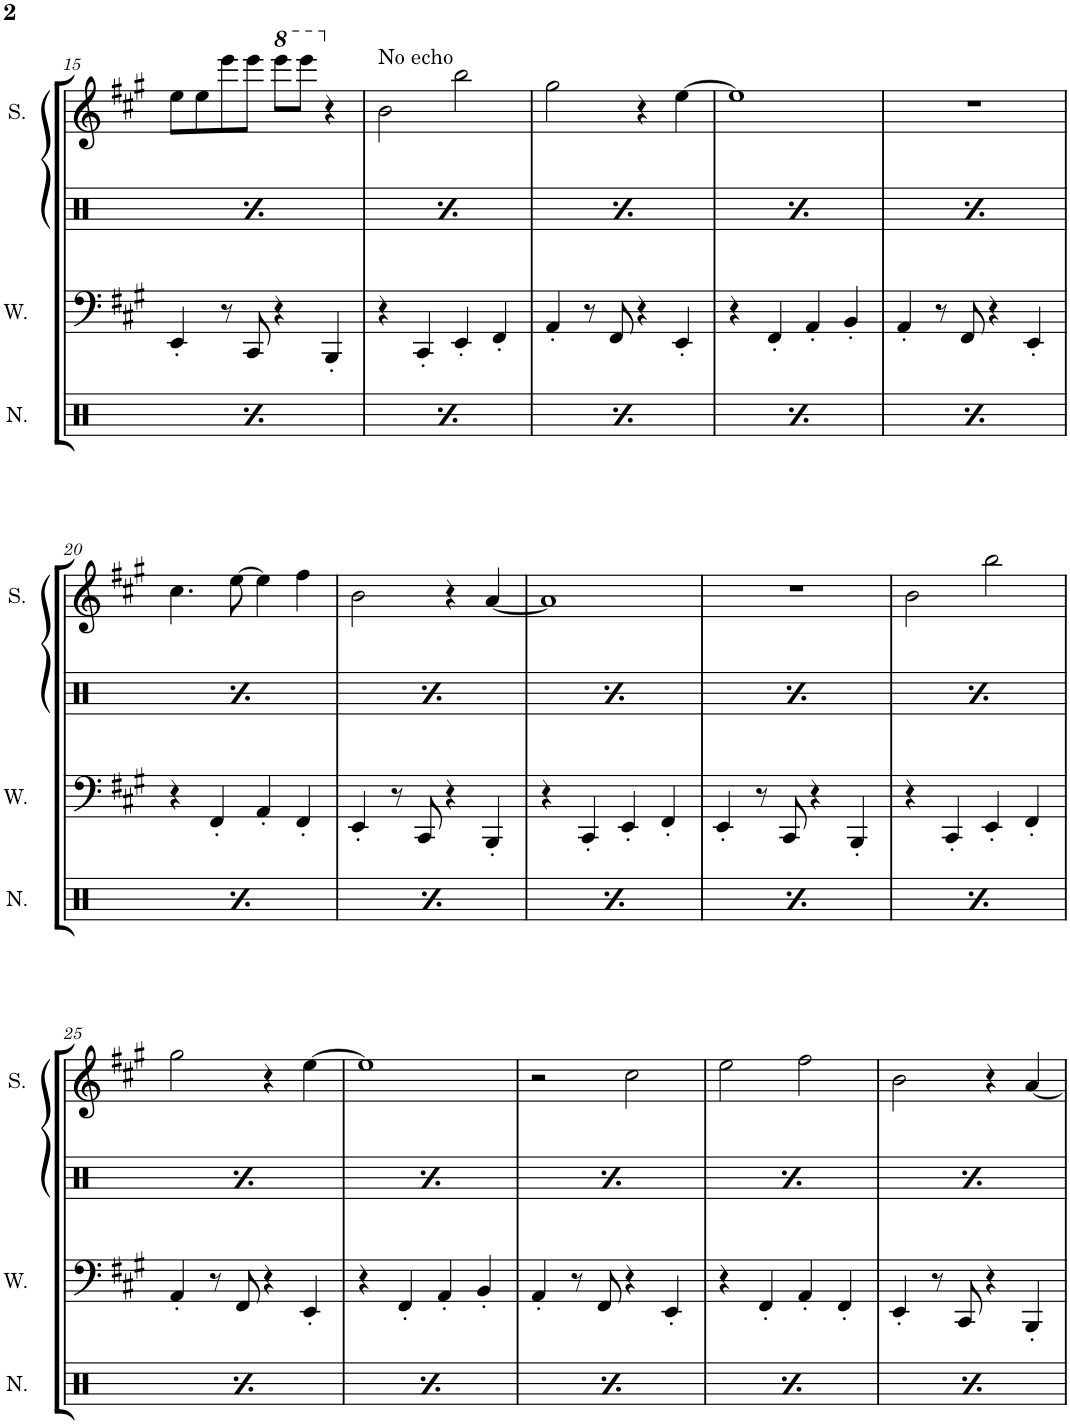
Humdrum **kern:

**kern	**kern	**kern	**kern	**kern	**kern
*part6	*part5	*part4	*part3	*part2	*part1
*staff6	*staff5	*staff4	*staff3	*staff2	*staff1
*I"Noise	*I"Saw Synthesizer	*I"Wave	*I"Drumset	*I"Square Synthesizer	*I"Square
*I'N.	*	*I'W.	*	*	*I'S.
!!LO:PB:g=z
*clefX	*clefF4	*clefF4	*clefX	*clefG2	*clefG2
*k[]	*k[f#c#g#]	*k[f#c#g#]	*k[]	*k[f#c#g#]	*k[f#c#g#]
*M2/2	*M2/2	*M2/2	*M2/2	*M2/2	*M2/2
*met(c|)	*met(c|)	*met(c|)	*met(c|)	*met(c|)	*met(c|)
=15	=15	=15	=15	=15	=15
8Rgg^/L	8r	4EE'/	4Rf\	8r	8ee\L
8Rgg/J	4EE'	.	.	8ee\L	8ee\
!LO:N:head=diamond	!	!	!	!	!
4Rdd/	.	8r	4r	8ee\	8eee\
.	8r	8CC#/	.	8eee\J	8eee\J
*	*	*	*	*	*8va
8Rgg^/L	8CC#	4r	4Rf\	8eee\L	8eeee\L
*	*	*	*	*8va	*
8Rgg/J	4r	.	.	8eeee\	8eeee\J
!LO:N:head=diamond	!	!	!	!	!
*	*	*	*	*	*X8va
4Rdd/	.	4BBB'/	4r	8eeee\J	4r
*	*	*	*	*X8va	*
.	8BBB	.	.	8r	.
=16	=16	=16	=16	=16	=16
!	!	!	!	!	!LO:TX:a:t=No echo
8Rgg^/L	4r	4r	4Rf\	1r	2b\
8Rgg/J	.	.	.	.	.
!LO:N:head=diamond	!	!	!	!	!
4Rdd/	8r	4CC#'/	4r	.	.
.	4CC#'	.	.	.	.
8Rgg^/L	.	4EE'/	4Rf\	.	2bb\
8Rgg/J	4EE'	.	.	.	.
!LO:N:head=diamond	!	!	!	!	!
4Rdd/	.	4FF#'/	4r	.	.
.	8FF#	.	.	.	.
=17	=17	=17	=17	=17	=17
8Rgg^/L	8r	4AA'/	4Rf\	1r	2gg#\
8Rgg/J	4AA'	.	.	.	.
!LO:N:head=diamond	!	!	!	!	!
4Rdd/	.	8r	4r	.	.
.	8r	8FF#/	.	.	.
8Rgg^/L	8FF#	4r	4Rf\	.	4r
8Rgg/J	4r	.	.	.	.
!LO:N:head=diamond	!	!	!	!	!
4Rdd/	.	4EE'/	4r	.	[4ee\
.	8EE	.	.	.	.
=18	=18	=18	=18	=18	=18
8Rgg^/L	4r	4r	4Rf\	1r	1ee]
8Rgg/J	.	.	.	.	.
!LO:N:head=diamond	!	!	!	!	!
4Rdd/	8r	4FF#'/	4r	.	.
.	4FF#'	.	.	.	.
8Rgg^/L	.	4AA'/	4Rf\	.	.
8Rgg/J	4AA'	.	.	.	.
!LO:N:head=diamond	!	!	!	!	!
4Rdd/	.	4BB'/	4r	.	.
.	8BB	.	.	.	.
=19	=19	=19	=19	=19	=19
8Rgg^/L	8r	4AA'/	4Rf\	1r	1r
8Rgg/J	4AA'	.	.	.	.
!LO:N:head=diamond	!	!	!	!	!
4Rdd/	.	8r	4r	.	.
.	8r	8FF#/	.	.	.
8Rgg^/L	8FF#	4r	4Rf\	.	.
8Rgg/J	4r	.	.	.	.
!LO:N:head=diamond	!	!	!	!	!
4Rdd/	.	4EE'/	4r	.	.
.	8EE	.	.	.	.
!!LO:LB:g=z
=20	=20	=20	=20	=20	=20
8Rgg^/L	4r	4r	4Rf\	1r	4.cc#\
8Rgg/J	.	.	.	.	.
!LO:N:head=diamond	!	!	!	!	!
4Rdd/	8r	4FF#'/	4r	.	.
.	4FF#'	.	.	.	[8ee\
8Rgg^/L	.	4AA'/	4Rf\	.	4ee\]
8Rgg/J	4AA'	.	.	.	.
!LO:N:head=diamond	!	!	!	!	!
4Rdd/	.	4FF#'/	4r	.	4ff#\
.	8FF#	.	.	.	.
=21	=21	=21	=21	=21	=21
8Rgg^/L	8r	4EE'/	4Rf\	1r	2b\
8Rgg/J	4EE'	.	.	.	.
!LO:N:head=diamond	!	!	!	!	!
4Rdd/	.	8r	4r	.	.
.	8r	8CC#/	.	.	.
8Rgg^/L	8CC#	4r	4Rf\	.	4r
8Rgg/J	4r	.	.	.	.
!LO:N:head=diamond	!	!	!	!	!
4Rdd/	.	4BBB'/	4r	.	[4a/
.	8BBB	.	.	.	.
=22	=22	=22	=22	=22	=22
8Rgg^/L	4r	4r	4Rf\	1r	1a]
8Rgg/J	.	.	.	.	.
!LO:N:head=diamond	!	!	!	!	!
4Rdd/	8r	4CC#'/	4r	.	.
.	4CC#'	.	.	.	.
8Rgg^/L	.	4EE'/	4Rf\	.	.
8Rgg/J	4EE'	.	.	.	.
!LO:N:head=diamond	!	!	!	!	!
4Rdd/	.	4FF#'/	4r	.	.
.	8FF#	.	.	.	.
=23	=23	=23	=23	=23	=23
8Rgg^/L	8r	4EE'/	4Rf\	1r	1r
8Rgg/J	4EE'	.	.	.	.
!LO:N:head=diamond	!	!	!	!	!
4Rdd/	.	8r	4r	.	.
.	8r	8CC#/	.	.	.
8Rgg^/L	8CC#	4r	4Rf\	.	.
8Rgg/J	4r	.	.	.	.
!LO:N:head=diamond	!	!	!	!	!
4Rdd/	.	4BBB'/	4r	.	.
.	8BBB	.	.	.	.
=24	=24	=24	=24	=24	=24
8Rgg^/L	4r	4r	4Rf\	1r	2b\
8Rgg/J	.	.	.	.	.
!LO:N:head=diamond	!	!	!	!	!
4Rdd/	8r	4CC#'/	4r	.	.
.	4CC#'	.	.	.	.
8Rgg^/L	.	4EE'/	4Rf\	.	2bb\
8Rgg/J	4EE'	.	.	.	.
!LO:N:head=diamond	!	!	!	!	!
4Rdd/	.	4FF#'/	4r	.	.
.	8FF#	.	.	.	.
!!LO:LB:g=z
=25	=25	=25	=25	=25	=25
8Rgg^/L	8r	4AA'/	4Rf\	1r	2gg#\
8Rgg/J	4AA'	.	.	.	.
!LO:N:head=diamond	!	!	!	!	!
4Rdd/	.	8r	4r	.	.
.	8r	8FF#/	.	.	.
8Rgg^/L	8FF#	4r	4Rf\	.	4r
8Rgg/J	4r	.	.	.	.
!LO:N:head=diamond	!	!	!	!	!
4Rdd/	.	4EE'/	4r	.	[4ee\
.	8EE	.	.	.	.
=26	=26	=26	=26	=26	=26
8Rgg^/L	4r	4r	4Rf\	1r	1ee]
8Rgg/J	.	.	.	.	.
!LO:N:head=diamond	!	!	!	!	!
4Rdd/	8r	4FF#'/	4r	.	.
.	4FF#'	.	.	.	.
8Rgg^/L	.	4AA'/	4Rf\	.	.
8Rgg/J	4AA'	.	.	.	.
!LO:N:head=diamond	!	!	!	!	!
4Rdd/	.	4BB'/	4r	.	.
.	8BB	.	.	.	.
=27	=27	=27	=27	=27	=27
8Rgg^/L	8r	4AA'/	4Rf\	1r	2r
8Rgg/J	4AA'	.	.	.	.
!LO:N:head=diamond	!	!	!	!	!
4Rdd/	.	8r	4r	.	.
.	8r	8FF#/	.	.	.
8Rgg^/L	8FF#	4r	4Rf\	.	2cc#\
8Rgg/J	4r	.	.	.	.
!LO:N:head=diamond	!	!	!	!	!
4Rdd/	.	4EE'/	4r	.	.
.	8EE	.	.	.	.
=28	=28	=28	=28	=28	=28
8Rgg^/L	4r	4r	4Rf\	1r	2ee\
8Rgg/J	.	.	.	.	.
!LO:N:head=diamond	!	!	!	!	!
4Rdd/	8r	4FF#'/	4r	.	.
.	4FF#'	.	.	.	.
8Rgg^/L	.	4AA'/	4Rf\	.	2ff#\
8Rgg/J	4AA'	.	.	.	.
!LO:N:head=diamond	!	!	!	!	!
4Rdd/	.	4FF#'/	4r	.	.
.	8FF#	.	.	.	.
=29	=29	=29	=29	=29	=29
8Rgg^/L	8r	4EE'/	4Rf\	1r	2b\
8Rgg/J	4EE'	.	.	.	.
!LO:N:head=diamond	!	!	!	!	!
4Rdd/	.	8r	4r	.	.
.	8r	8CC#/	.	.	.
8Rgg^/L	8CC#	4r	4Rf\	.	4r
8Rgg/J	4r	.	.	.	.
!LO:N:head=diamond	!	!	!	!	!
4Rdd/	.	4BBB'/	4r	.	[4a/
.	8BBB	.	.	.	.
=	=	=	=	=	=
*-	*-	*-	*-	*-	*-
